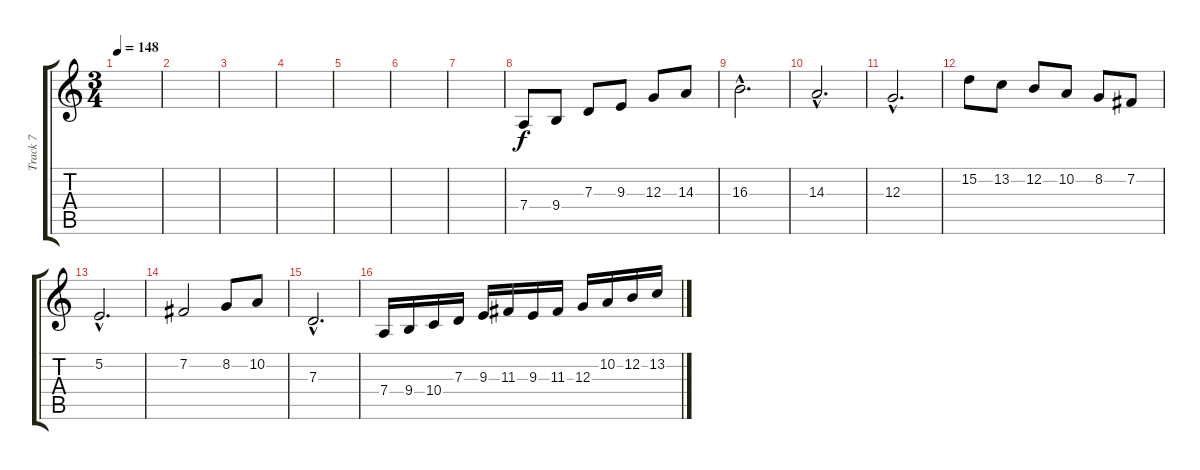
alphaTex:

\track ("Track 7" "Track 7") {instrument violin}
\staff {score tabs}
\tuning (E4 B3 G3 D3 A2 E2) {hide}
\ts (3 4)
\tempo 148
\clef g2
\ks c
|
|
|
|
|
|
|
7.4.8 9.4.8 7.3.8 9.3.8 12.3.8 14.3.8 |
16.3{hac}.2{d} |
14.3{hac}.2{d} |
12.3{hac}.2{d} |
15.2.8 13.2.8 12.2.8 10.2.8 8.2.8 7.2.8 |
5.2{hac}.2{d} |
7.2.2 8.2.8 10.2.8 |
7.3{hac}.2{d} |
7.4.16{volume 16} 9.4.16 10.4.16 7.3.16 9.3.16 11.3.16 9.3.16 11.3.16 12.3.16 10.2.16 12.2.16 13.2.16
